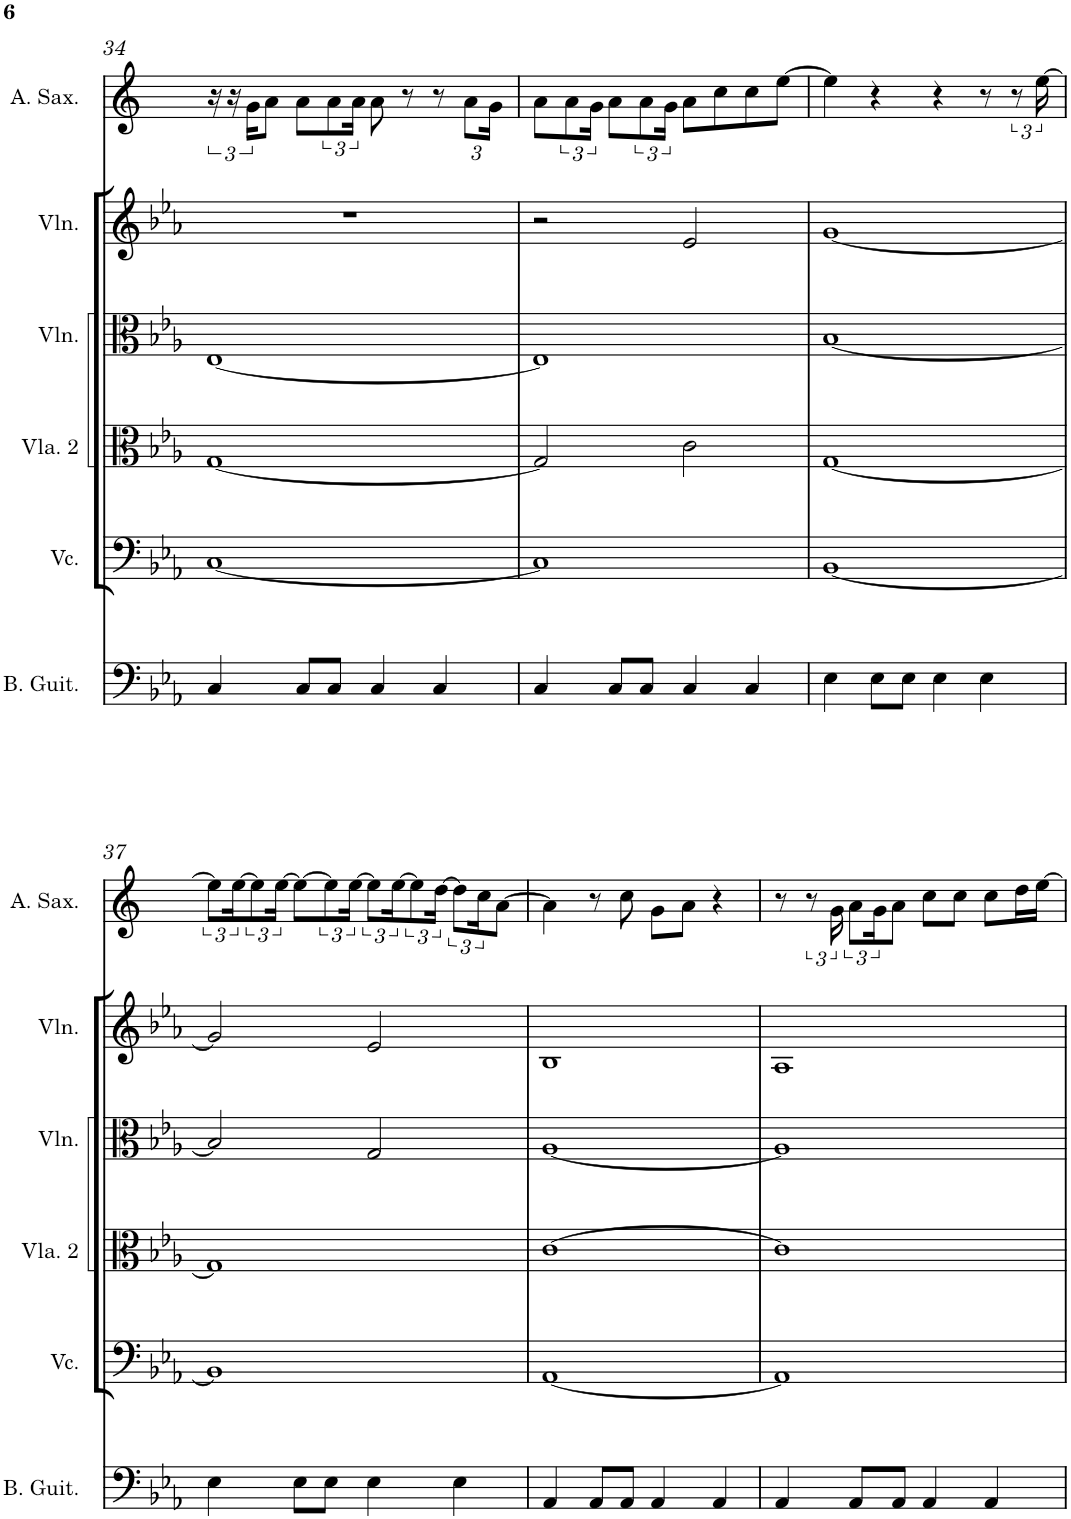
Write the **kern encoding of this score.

**kern	**kern	**kern	**kern	**kern	**kern
*part6	*part5	*part4	*part3	*part2	*part1
*staff6	*staff5	*staff4	*staff3	*staff2	*staff1
*I"Bass Guitar	*I"Violoncello	*I"Viola 2	*I"Violin	*I"Violin	*I"Alto Saxophone
*I'B. Guit.	*I'Vc.	*I'Vla. 2	*I'Vln.	*I'Vln.	*I'A. Sax.
!!LO:PB:g=z
*clefF4	*clefF4	*clefC3	*clefC3	*clefG2	*clefG2
*Trd7c12	*	*	*	*	*Trd5c9
*k[b-e-a-]	*k[b-e-a-]	*k[b-e-a-]	*k[b-e-a-]	*k[b-e-a-]	*k[]
*M4/4	*M4/4	*M4/4	*M4/4	*M4/4	*M4/4
=34	=34	=34	=34	=34	=34
4C/	[1C	[1G	[1E-	1r	24r
.	.	.	.	.	24r
.	.	.	.	.	24g\KL
.	.	.	.	.	8a\J
8C/L	.	.	.	.	8a\L
8C/J	.	.	.	.	12a\
.	.	.	.	.	24a\Jk
4C/	.	.	.	.	8a\
.	.	.	.	.	8r
4C/	.	.	.	.	8r
*	*	*	*	*	*Xbrackettup
.	.	.	.	.	12a\L
.	.	.	.	.	24g\Jk
=35	=35	=35	=35	=35	=35
4C/	1C]	2G/]	1E-]	2r	8a\L
*	*	*	*	*	*brackettup
.	.	.	.	.	12a\
.	.	.	.	.	24g\Jk
8C/L	.	.	.	.	8a\L
8C/J	.	.	.	.	12a\
.	.	.	.	.	24g\Jk
4C/	.	2c\	.	2e-/	8a\L
.	.	.	.	.	8cc\
4C/	.	.	.	.	8cc\
.	.	.	.	.	[8ee\J
=36	=36	=36	=36	=36	=36
4E-\	[1BB-	[1G	[1B-	[1g	4ee\]
8E-\L	.	.	.	.	4r
8E-\J	.	.	.	.	.
4E-\	.	.	.	.	4r
4E-\	.	.	.	.	8r
.	.	.	.	.	12r
.	.	.	.	.	[24ee\
!!LO:LB:g=z
=37	=37	=37	=37	=37	=37
4E-\	1BB-]	1G]	2B-/]	2g/]	8ee\L]
.	.	.	.	.	8ee\]
8E-\L	.	.	.	.	8ee\L_
8E-\J	.	.	.	.	8ee\]
4E-\	.	.	2G/	2e-/	8ee\L]
.	.	.	.	.	12ee\]
.	.	.	.	.	[8dd\J
4E-\	.	.	.	.	.
.	.	.	.	.	24cc\K
.	.	.	.	.	[8a\J
=38	=38	=38	=38	=38	=38
4AA-/	[1AA-	[1c	[1A-	1B-	4a\]
8AA-/L	.	.	.	.	8r
8AA-/J	.	.	.	.	8cc\
4AA-/	.	.	.	.	8g\L
.	.	.	.	.	8a\J
4AA-/	.	.	.	.	4r
=39	=39	=39	=39	=39	=39
4AA-/	1AA-]	1c]	1A-]	1A-	8r
.	.	.	.	.	12r
.	.	.	.	.	24g\
8AA-/L	.	.	.	.	12a\L
.	.	.	.	.	24g\K
8AA-/J	.	.	.	.	8a\J
4AA-/	.	.	.	.	8cc\L
.	.	.	.	.	8cc\J
4AA-/	.	.	.	.	8cc\L
.	.	.	.	.	16dd\L
.	.	.	.	.	[16ee\JJ
=	=	=	=	=	=
*-	*-	*-	*-	*-	*-
